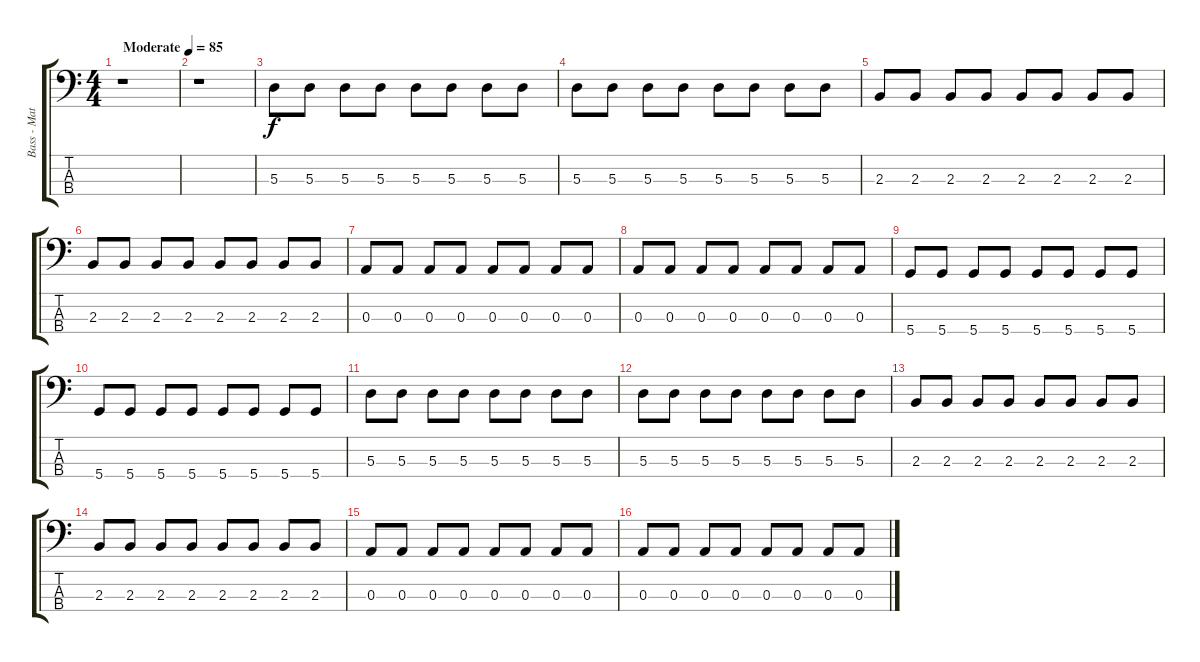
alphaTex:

\track ("Bass - Matt Barnes" "Bass - Mat") {instrument electricbasspick}
\staff {score tabs}
\tuning (G2 D2 A1 D1) {hide}
\ts (4 4)
\tempo (85 "Moderate")
\clef f4
\ks c
r.1{dy f instrument electricbasspick} |
r.1 |
5.3.8 5.3.8 5.3.8 5.3.8 5.3.8 5.3.8 5.3.8 5.3.8 |
5.3.8 5.3.8 5.3.8 5.3.8 5.3.8 5.3.8 5.3.8 5.3.8 |
2.3.8 2.3.8 2.3.8 2.3.8 2.3.8 2.3.8 2.3.8 2.3.8 |
2.3.8 2.3.8 2.3.8 2.3.8 2.3.8 2.3.8 2.3.8 2.3.8 |
0.3.8 0.3.8 0.3.8 0.3.8 0.3.8 0.3.8 0.3.8 0.3.8 |
0.3.8 0.3.8 0.3.8 0.3.8 0.3.8 0.3.8 0.3.8 0.3.8 |
5.4.8 5.4.8 5.4.8 5.4.8 5.4.8 5.4.8 5.4.8 5.4.8 |
5.4.8 5.4.8 5.4.8 5.4.8 5.4.8 5.4.8 5.4.8 5.4.8 |
5.3.8 5.3.8 5.3.8 5.3.8 5.3.8 5.3.8 5.3.8 5.3.8 |
5.3.8 5.3.8 5.3.8 5.3.8 5.3.8 5.3.8 5.3.8 5.3.8 |
2.3.8 2.3.8 2.3.8 2.3.8 2.3.8 2.3.8 2.3.8 2.3.8 |
2.3.8 2.3.8 2.3.8 2.3.8 2.3.8 2.3.8 2.3.8 2.3.8 |
0.3.8 0.3.8 0.3.8 0.3.8 0.3.8 0.3.8 0.3.8 0.3.8 |
0.3.8 0.3.8 0.3.8 0.3.8 0.3.8 0.3.8 0.3.8 0.3.8
